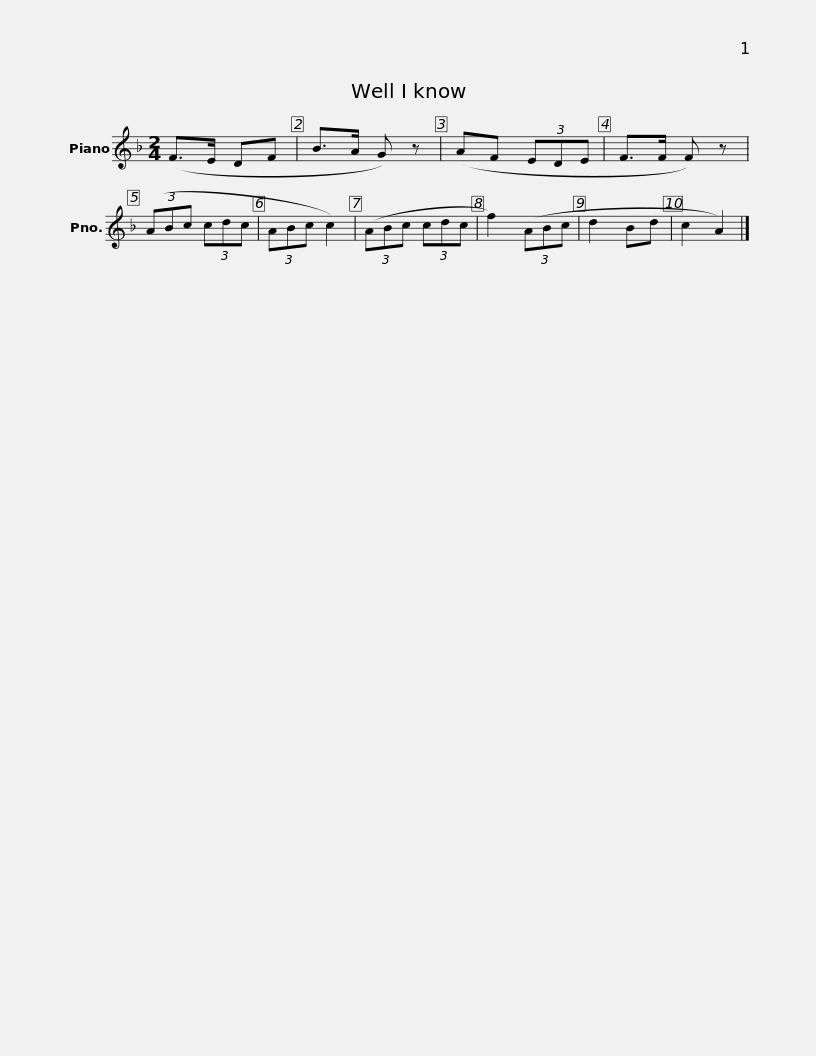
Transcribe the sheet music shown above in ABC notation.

X:1
L:1/8
M:2/4
I:linebreak $
K:F
V:1 treble
V:1
 (F>E DF | B>A G) z | (AF (3EDE | F>F F) z | (3(ABc (3cdc | %5
 (3ABc c2) | (3(ABc (3cdc | f2) (3(ABc |$ d2 Bd | c2 A2) |] %10
